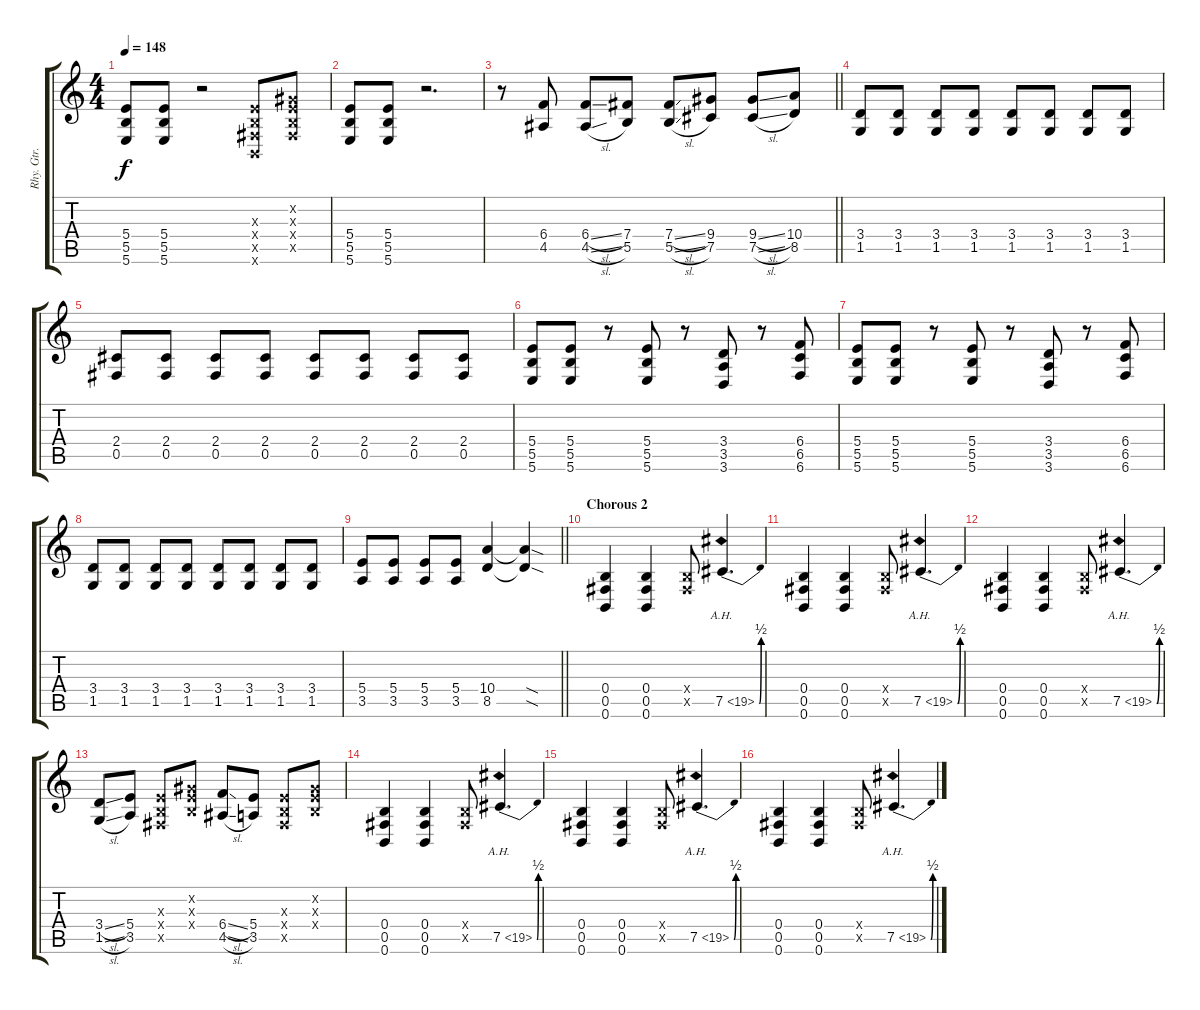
\track ("Rhy. Gtr. 1" "Rhy. Gtr. ") {instrument distortionguitar}
\staff {score tabs}
\tuning (Db4 Ab3 E3 B2 Gb2 B1) {hide}
\ts (4 4)
\tempo 148
\clef g2
\ks c
(5.4 5.5 5.6).8{dy f} (5.4 5.5 5.6).8 r.2 (0.3{x} 0.4{x} 0.5{x} 0.6{x}).8 (0.2{x} 0.3{x} 0.4{x} 0.5{x}).8 |
(5.4 5.5 5.6).8 (5.4 5.5 5.6).8 r.2{d} |
\barLineRight lightlight
r.8 (6.4 4.5).8 (6.4{sl} 4.5{sl}).8 (7.4 5.5).8 (7.4{sl} 5.5{sl}).8 (9.4 7.5).8 (9.4{sl} 7.5{sl}).8 (10.4 8.5).8 |
\section ("" "")
(3.4 1.5).8 (3.4 1.5).8 (3.4 1.5).8 (3.4 1.5).8 (3.4 1.5).8 (3.4 1.5).8 (3.4 1.5).8 (3.4 1.5).8 |
(2.4 0.5).8 (2.4 0.5).8 (2.4 0.5).8 (2.4 0.5).8 (2.4 0.5).8 (2.4 0.5).8 (2.4 0.5).8 (2.4 0.5).8 |
(5.4 5.5 5.6).8 (5.4 5.5 5.6).8 r.8 (5.4 5.5 5.6).8 r.8 (3.4 3.5 3.6).8 r.8 (6.4 6.5 6.6).8 |
(5.4 5.5 5.6).8 (5.4 5.5 5.6).8 r.8 (5.4 5.5 5.6).8 r.8 (3.4 3.5 3.6).8 r.8 (6.4 6.5 6.6).8 |
(3.4 1.5).8 (3.4 1.5).8 (3.4 1.5).8 (3.4 1.5).8 (3.4 1.5).8 (3.4 1.5).8 (3.4 1.5).8 (3.4 1.5).8 |
\barLineRight lightlight
(5.4 3.5).8 (5.4 3.5).8 (5.4 3.5).8 (5.4 3.5).8 (10.4 8.5).4 (10.4{sod t} 8.5{sod t}).4 |
\section ("" "Chorous 2")
(0.4 0.5 0.6).4 (0.4 0.5 0.6).4 (0.4{x} 0.5{x}).8 7.5{be (bend 0 0 60 2) ah 12}.4{d} |
(0.4 0.5 0.6).4 (0.4 0.5 0.6).4 (0.4{x} 0.5{x}).8 7.5{be (bend 0 0 60 2) ah 12}.4{d} |
(0.4 0.5 0.6).4 (0.4 0.5 0.6).4 (0.4{x} 0.5{x}).8 7.5{be (bend 0 0 60 2) ah 12}.4{d} |
(3.4{sl} 1.5{sl}).8 (5.4 3.5).8 (0.3{x} 0.4{x} 0.5{x}).8 (0.2{x} 0.3{x} 0.4{x}).8 (6.4{sl} 4.5{sl}).8 (5.4 3.5).8 (0.3{x} 0.4{x} 0.5{x}).8 (0.2{x} 0.3{x} 0.4{x}).8 |
(0.4 0.5 0.6).4 (0.4 0.5 0.6).4 (0.4{x} 0.5{x}).8 7.5{be (bend 0 0 60 2) ah 12}.4{d} |
(0.4 0.5 0.6).4 (0.4 0.5 0.6).4 (0.4{x} 0.5{x}).8 7.5{be (bend 0 0 60 2) ah 12}.4{d} |
(0.4 0.5 0.6).4 (0.4 0.5 0.6).4 (0.4{x} 0.5{x}).8 7.5{be (bend 0 0 60 2) ah 12}.4{d}
